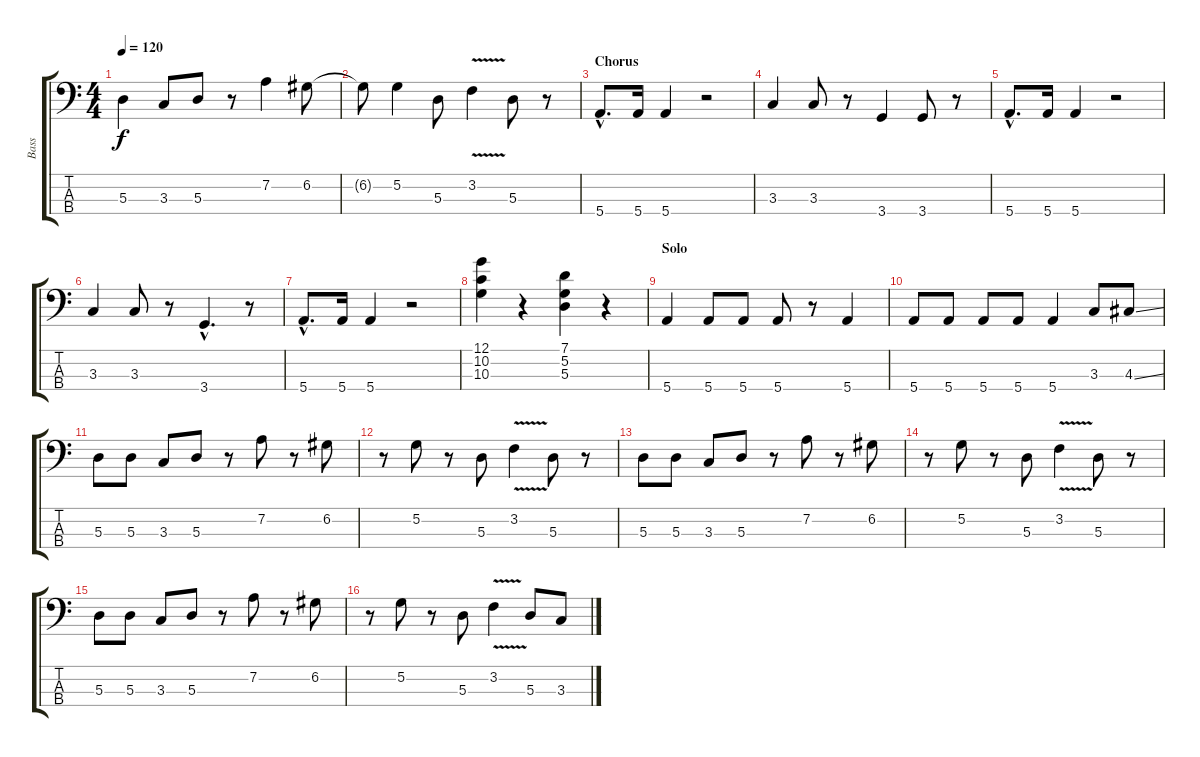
\track ("Bass" "Bass") {instrument electricbassfinger}
\staff {score tabs}
\tuning (G2 D2 A1 E1) {hide}
\ts (4 4)
\tempo 120
\clef f4
\ks c
5.3.4{dy f} 3.3.8 5.3.8 r.8 7.2.4 6.2.8 |
6.2{t}.8 5.2.4 5.3.8 3.2{v}.4 5.3.8 r.8 |
\section ("" "Chorus")
5.4{hac}.8{d} 5.4.16 5.4.4 r.2 |
3.3.4 3.3.8 r.8 3.4.4 3.4.8 r.8 |
5.4{hac}.8{d} 5.4.16 5.4.4 r.2 |
3.3.4 3.3.8 r.8 3.4{hac}.4{d} r.8 |
5.4{hac}.8{d} 5.4.16 5.4.4 r.2 |
(12.1 10.2 10.3).4 r.4 (7.1 5.2 5.3).4 r.4 |
\section ("" "Solo")
5.4.4 5.4.8 5.4.8 5.4.8 r.8 5.4.4 |
5.4.8 5.4.8 5.4.8 5.4.8 5.4.4 3.3.8 4.3{ss}.8 |
5.3.8 5.3.8 3.3.8 5.3.8 r.8 7.2.8 r.8 6.2.8 |
r.8 5.2.8 r.8 5.3.8 3.2{v}.4 5.3.8 r.8 |
5.3.8 5.3.8 3.3.8 5.3.8 r.8 7.2.8 r.8 6.2.8 |
r.8 5.2.8 r.8 5.3.8 3.2{v}.4 5.3.8 r.8 |
5.3.8 5.3.8 3.3.8 5.3.8 r.8 7.2.8 r.8 6.2.8 |
r.8 5.2.8 r.8 5.3.8 3.2{v}.4 5.3.8 3.3.8
